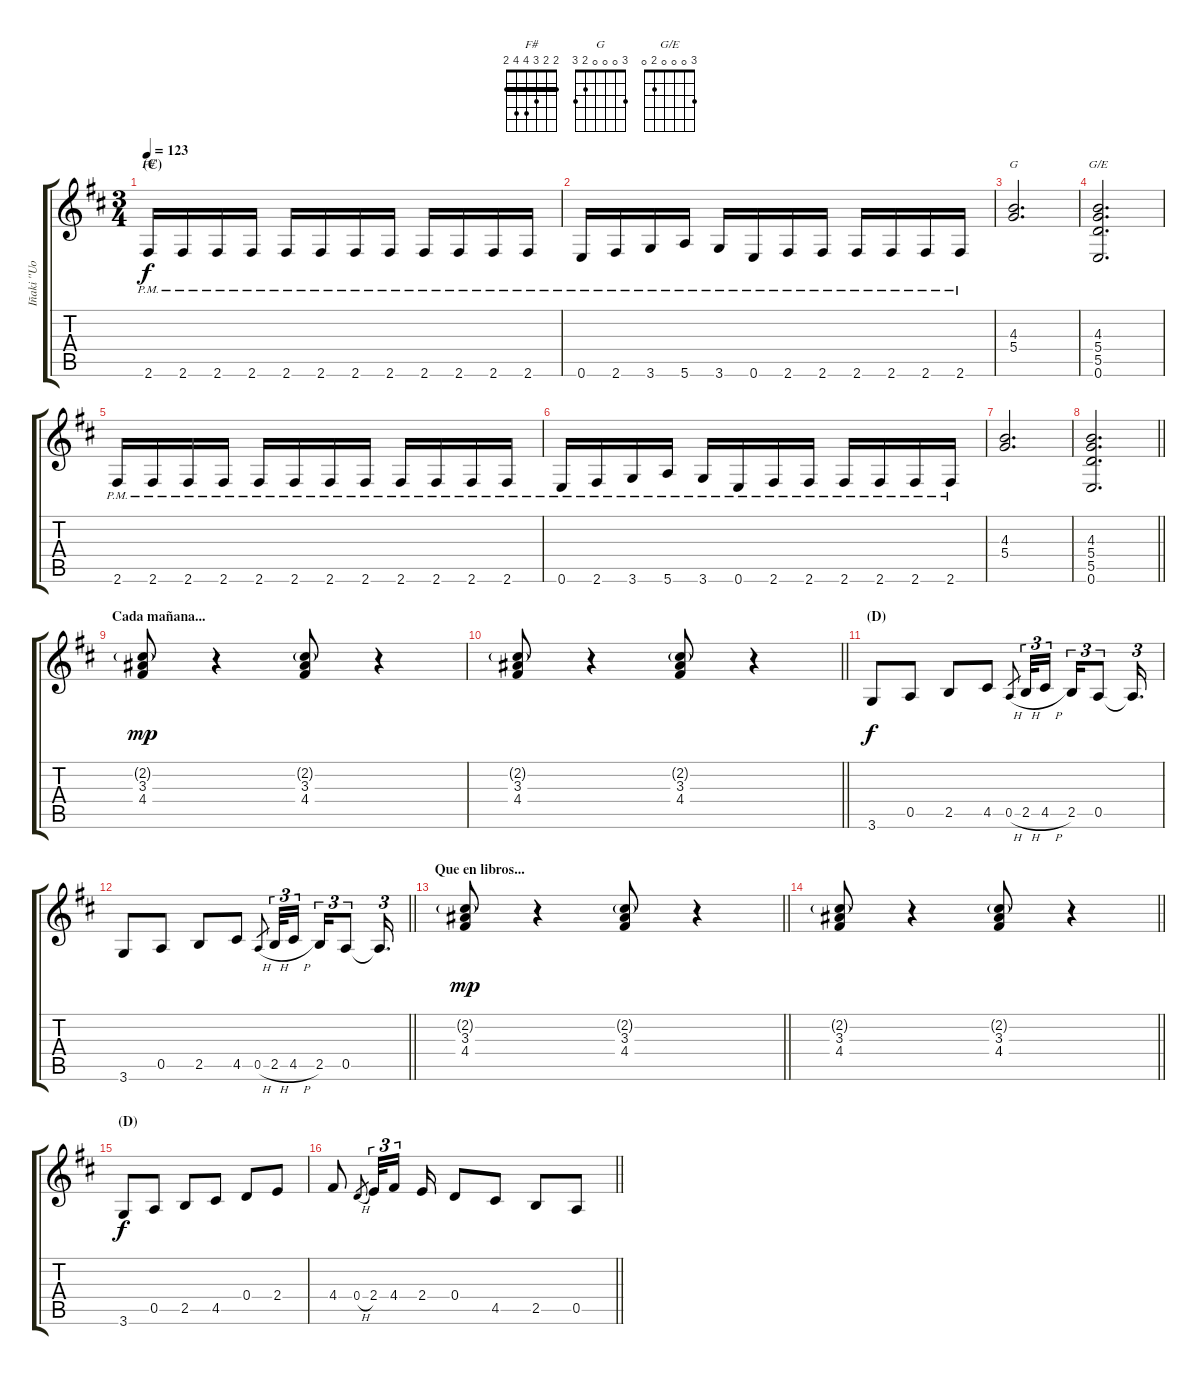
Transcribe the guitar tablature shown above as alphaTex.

\track ("Iñaki ''Uoho'' Antón - Guitarra" "Iñaki ''Uo") {instrument distortionguitar}
\staff {score tabs}
\tuning (E4 B3 G3 D3 A2 E2) {hide}
\chord ("F#" 2 2 3 4 4 2) {barre 2}
\chord ("G" 3 0 0 0 2 3)
\chord ("G/E" 3 0 0 0 2 0)
\ts (3 4)
\section ("" "(C)")
\tempo 123
\clef g2
\ks bminor
2.6{pm}.16{ch "F#" dy f} 2.6{pm}.16 2.6{pm}.16 2.6{pm}.16 2.6{pm}.16 2.6{pm}.16 2.6{pm}.16 2.6{pm}.16 2.6{pm}.16 2.6{pm}.16 2.6{pm}.16 2.6{pm}.16 |
0.6{pm}.16 2.6{pm}.16 3.6{pm}.16 5.6{pm}.16 3.6{pm}.16 0.6{pm}.16 2.6{pm}.16 2.6{pm}.16 2.6{pm}.16 2.6{pm}.16 2.6{pm}.16 2.6{pm}.16 |
(4.3 5.4).2{d ch "G"} |
(4.3 5.4 5.5 0.6).2{d ch "G/E"} |
2.6{pm}.16 2.6{pm}.16 2.6{pm}.16 2.6{pm}.16 2.6{pm}.16 2.6{pm}.16 2.6{pm}.16 2.6{pm}.16 2.6{pm}.16 2.6{pm}.16 2.6{pm}.16 2.6{pm}.16 |
0.6{pm}.16 2.6{pm}.16 3.6{pm}.16 5.6{pm}.16 3.6{pm}.16 0.6{pm}.16 2.6{pm}.16 2.6{pm}.16 2.6{pm}.16 2.6{pm}.16 2.6{pm}.16 2.6{pm}.16 |
(4.3 5.4).2{d} |
\barLineRight lightlight
(4.3 5.4 5.5 0.6).2{d} |
\section ("" "Cada mañana...")
(2.2{g} 3.3 4.4).8{dy mp} r.4 (2.2{g} 3.3 4.4).8 r.4 |
\barLineRight lightlight
(2.2{g} 3.3 4.4).8 r.4 (2.2{g} 3.3 4.4).8 r.4 |
\section ("" "(D)")
3.6.8{dy f} 0.5.8 2.5.8 4.5.8 0.5{h}.8{gr} 2.5{h}.32{tu (3 2)} 4.5{h}.16{tu (3 2) beam splitsecondary} 2.5.16{tu (3 2)} 0.5.8{tu (3 2)} 0.5{t}.16{d tu (3 2)} |
\barLineRight lightlight
3.6.8 0.5.8 2.5.8 4.5.8 0.5{h}.8{gr} 2.5{h}.32{tu (3 2)} 4.5{h}.16{tu (3 2) beam splitsecondary} 2.5.16{tu (3 2)} 0.5.8{tu (3 2)} 0.5{t}.16{d tu (3 2)} |
\section ("" "Que en libros...")
\barLineRight lightlight
(2.2{g} 3.3 4.4).8{dy mp} r.4 (2.2{g} 3.3 4.4).8 r.4 |
\barLineRight lightlight
(2.2{g} 3.3 4.4).8 r.4 (2.2{g} 3.3 4.4).8 r.4 |
\section ("" "(D)")
3.6.8{dy f} 0.5.8 2.5.8 4.5.8 0.4.8 2.4.8 |
\barLineRight lightlight
4.4.8 0.4{h}.8{gr} 2.4.32{tu (3 2)} 4.4.16{tu (3 2) beam splitsecondary} 2.4.16 0.4.8 4.5.8 2.5.8 0.5.8
